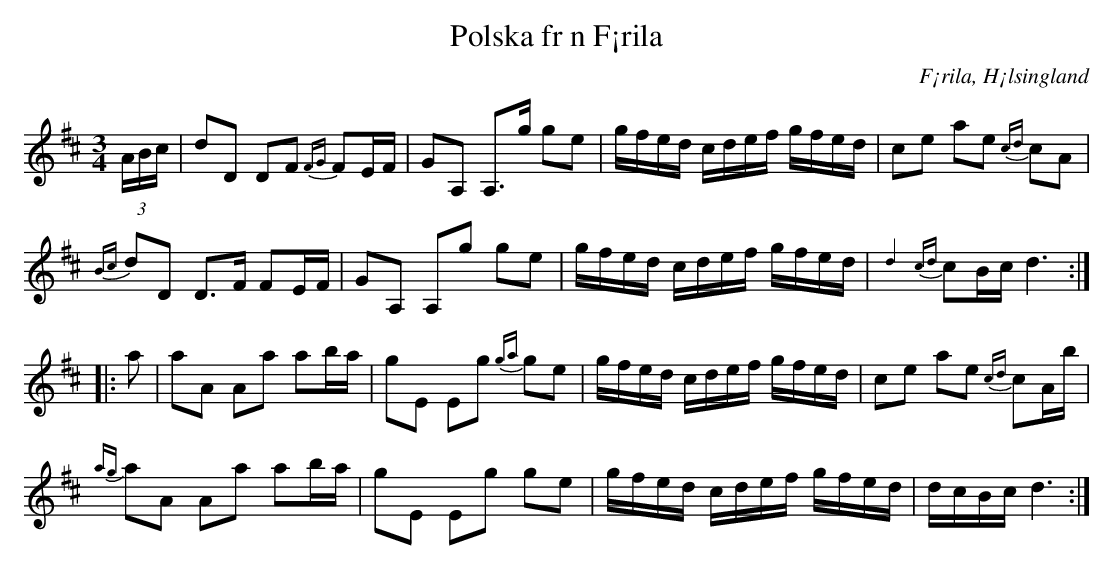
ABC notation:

X:1
T:Polska fr n F¡rila
O:F¡rila, H¡lsingland
M:3/4
L:1/16
U:t=turn
K:D
(3ABc | d2D2 D2F2 {F4/3G4/3}F2EF | G2A,2 A,2>g2 g2e2 | gfed cdef gfed | c2e2 a2e2 {c4/3d4/3}c2A2 |
{Bc}d2D2 D2>F2 F2EF | G2A,2 A,2g2 g2e2 | gfed cdef gfed | {d2}{c3/3d3/3}c2Bc d6 ::
a2 | a2A2 A2a2 a2ba | g2E2 E2g2 {g3/3a3/3}g2e2 | gfed cdef gfed | c2e2 a2e2 {c3/3d3/3}c2A4/3b2/3 |
{a3/3g3/3}a2A2 A2a2 a2ba | g2E2 E2g2 g2e2 | gfed cdef gfed | dcBc d6 :|
